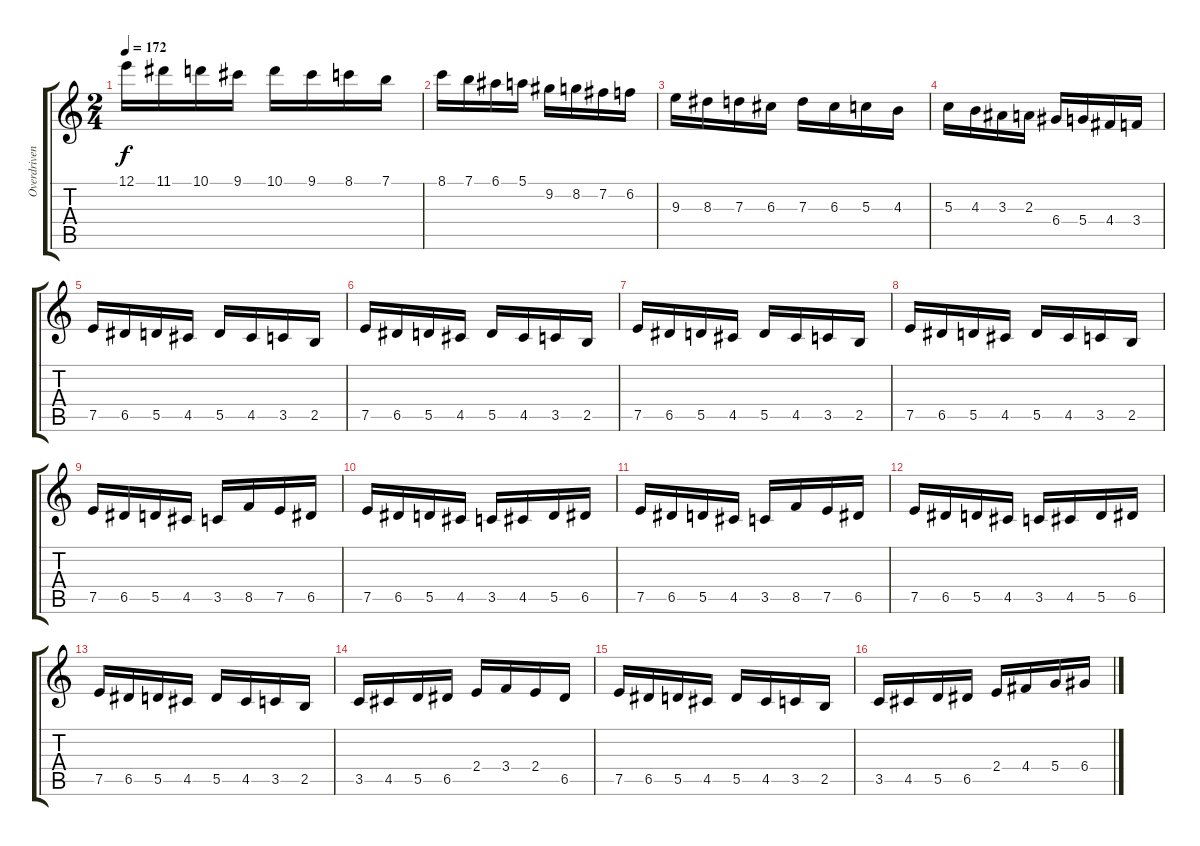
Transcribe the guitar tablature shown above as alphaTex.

\track ("Overdriven Guitar" "Overdriven") {instrument overdrivenguitar}
\staff {score tabs}
\tuning (E4 B3 G3 D3 A2 E2) {hide}
\ts (2 4)
\tempo 172
\clef g2
\ks c
12.1.16{dy f instrument overdrivenguitar} 11.1.16 10.1.16 9.1.16 10.1.16 9.1.16 8.1.16 7.1.16 |
8.1.16 7.1.16 6.1.16 5.1.16 9.2.16 8.2.16 7.2.16 6.2.16 |
9.3.16 8.3.16 7.3.16 6.3.16 7.3.16 6.3.16 5.3.16 4.3.16 |
5.3.16 4.3.16 3.3.16 2.3.16 6.4.16 5.4.16 4.4.16 3.4.16 |
7.5.16 6.5.16 5.5.16 4.5.16 5.5.16 4.5.16 3.5.16 2.5.16 |
7.5.16 6.5.16 5.5.16 4.5.16 5.5.16 4.5.16 3.5.16 2.5.16 |
7.5.16 6.5.16 5.5.16 4.5.16 5.5.16 4.5.16 3.5.16 2.5.16 |
7.5.16 6.5.16 5.5.16 4.5.16 5.5.16 4.5.16 3.5.16 2.5.16 |
7.5.16 6.5.16 5.5.16 4.5.16 3.5.16 8.5.16 7.5.16 6.5.16 |
7.5.16 6.5.16 5.5.16 4.5.16 3.5.16 4.5.16 5.5.16 6.5.16 |
7.5.16 6.5.16 5.5.16 4.5.16 3.5.16 8.5.16 7.5.16 6.5.16 |
7.5.16 6.5.16 5.5.16 4.5.16 3.5.16 4.5.16 5.5.16 6.5.16 |
7.5.16 6.5.16 5.5.16 4.5.16 5.5.16 4.5.16 3.5.16 2.5.16 |
3.5.16 4.5.16 5.5.16 6.5.16 2.4.16 3.4.16 2.4.16 6.5.16 |
7.5.16 6.5.16 5.5.16 4.5.16 5.5.16 4.5.16 3.5.16 2.5.16 |
3.5.16 4.5.16 5.5.16 6.5.16 2.4.16 4.4.16 5.4.16 6.4.16
